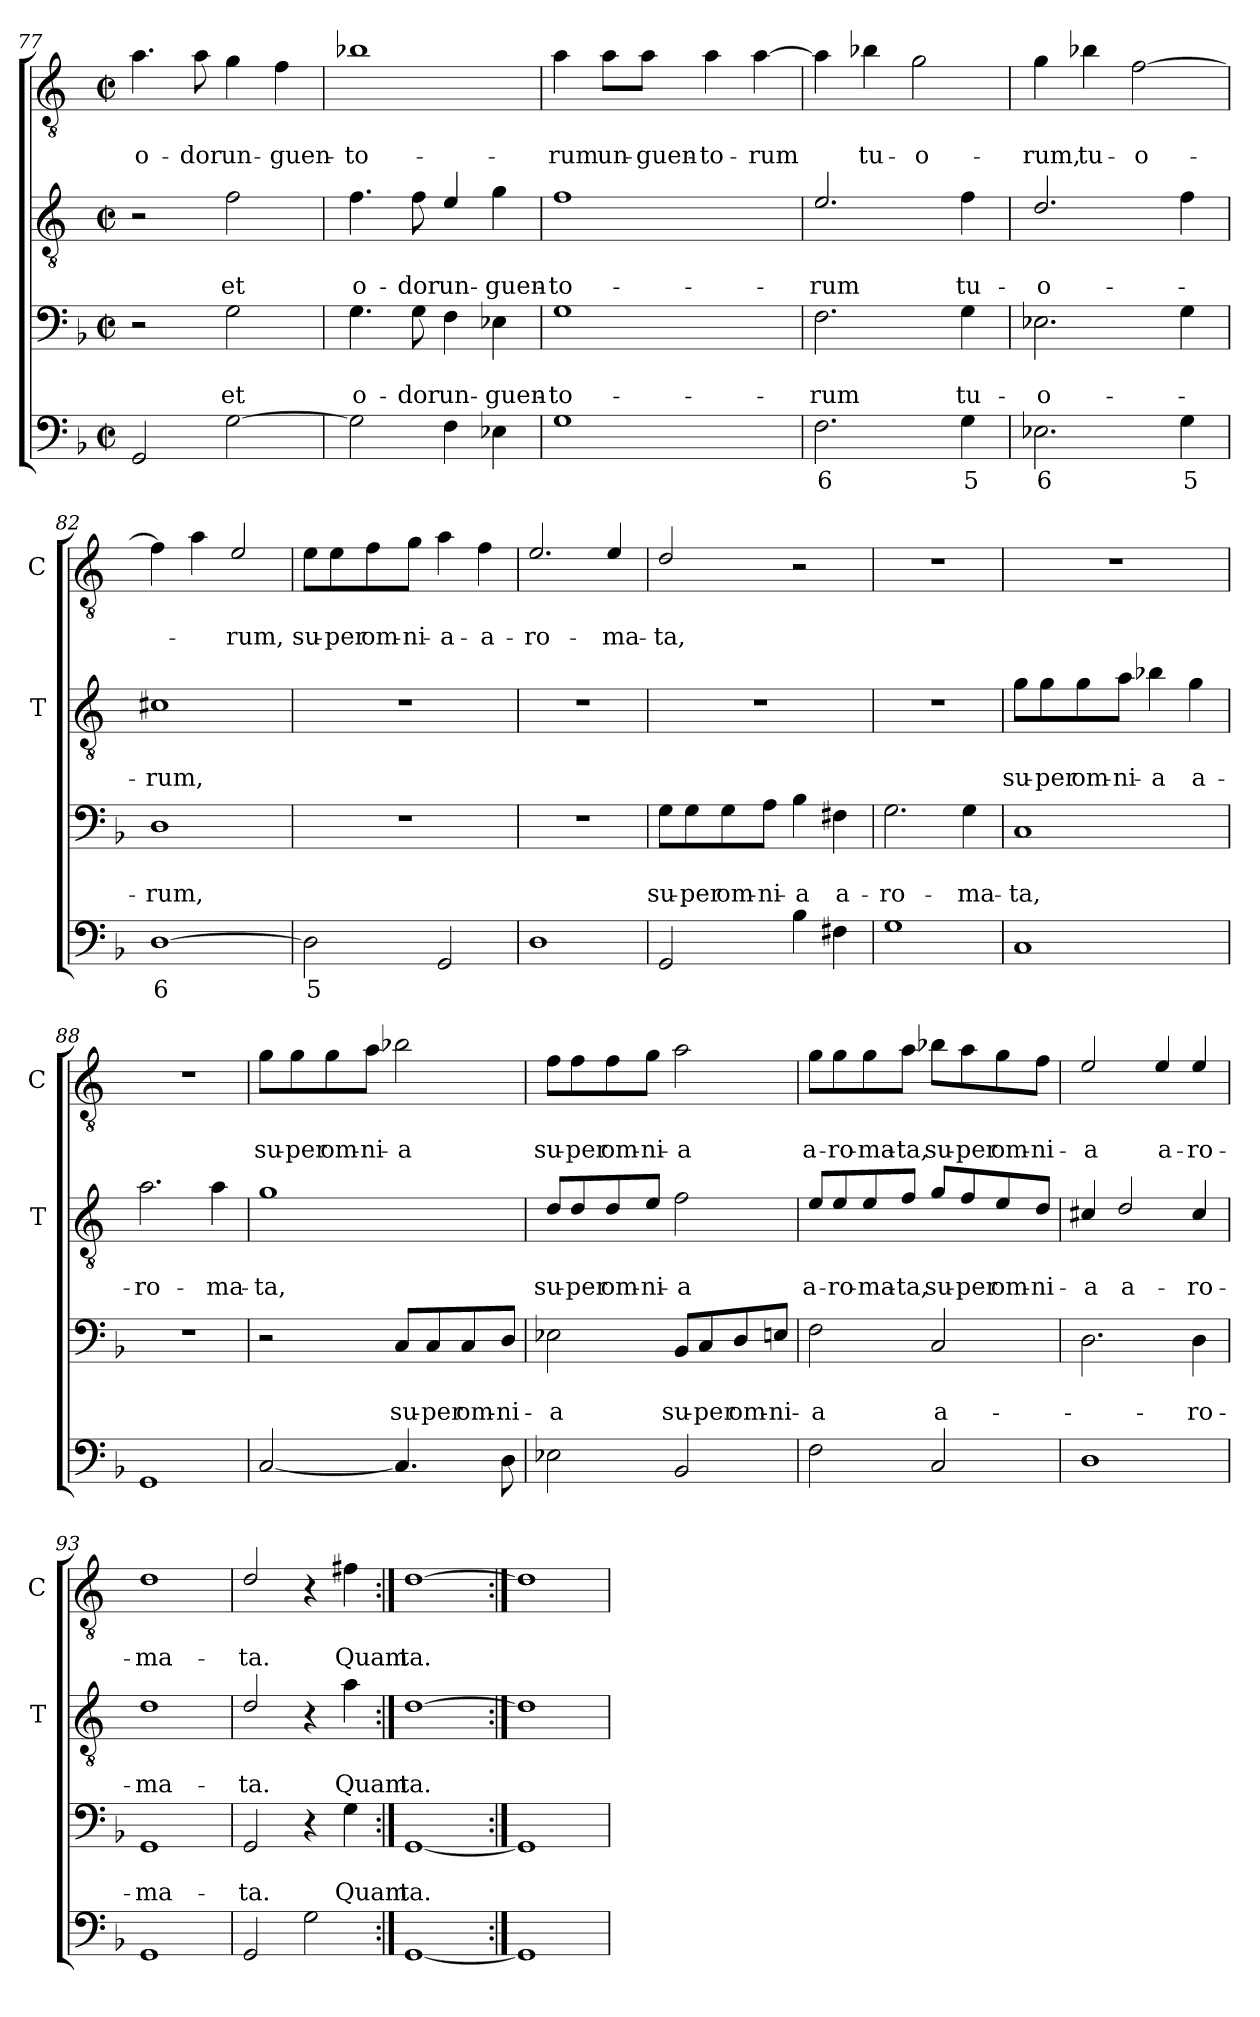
**kern	**text	**kern	**text	**text	**kern	**text	**text	**kern	**text	**text
*part4	*part4	*part3	*part3	*part3	*part2	*part2	*part2	*part1	*part1	*part1
*staff4	*staff4	*staff3	*staff3	*staff3	*staff2	*staff2	*staff2	*staff1	*staff1	*staff1
*	*	*	*	*	*I'T	*	*	*I'C	*	*
*clefF4	*	*clefF4	*	*	*clefGv2	*	*	*clefGv2	*	*
*	*	*	*	*	*ITrd4c7	*	*	*ITrd4c7	*	*
*k[b-]	*	*k[b-]	*	*	*k[b-]	*	*	*k[b-]	*	*
*F:	*	*F:	*	*	*F:	*	*	*F:	*	*
*M2/2	*	*M2/2	*	*	*M2/2	*	*	*M2/2	*	*
*met(c|)	*	*met(c|)	*	*	*met(c|)	*	*	*met(c|)	*	*
=77	=77	=77	=77	=77	=77	=77	=77	=77	=77	=77
!	!	!	!	!	!	!	!	!	!	!LO:LY:b
2GG/	.	2r	.	.	2r	.	.	4.d\	.	o-
!	!	!	!	!	!	!	!	!	!	!LO:LY:b
.	.	.	.	.	.	.	.	8d\	.	-dor
!	!	!	!	!LO:LY:b	!	!	!LO:LY:b	!	!	!LO:LY:b
[2G\	.	2G\	.	et	2B-\	.	et	4c\	.	un-
!	!	!	!	!	!	!	!	!	!	!LO:LY:b
.	.	.	.	.	.	.	.	4B-\	.	-guen-
=78	=78	=78	=78	=78	=78	=78	=78	=78	=78	=78
!	!	!	!	!LO:LY:b	!	!	!LO:LY:b	!	!	!LO:LY:b
2G\]	.	4.G\	.	o-	4.B-\	.	o-	1e-X	.	-to-
!	!	!	!	!LO:LY:b	!	!	!LO:LY:b	!	!	!
.	.	8G\	.	-dor	8B-\	.	-dor	.	.	.
!	!	!	!	!LO:LY:b	!	!	!LO:LY:b	!	!	!
4F\	.	4F\	.	un-	4A/	.	un-	.	.	.
!	!	!	!	!LO:LY:b	!	!	!LO:LY:b	!	!	!
4E-X\	.	4E-X\	.	-guen-	4c\	.	-guen-	.	.	.
=79	=79	=79	=79	=79	=79	=79	=79	=79	=79	=79
!	!	!	!	!LO:LY:b	!	!	!LO:LY:b	!	!	!LO:LY:b
1G	.	1G	.	-to-	1B-	.	-to-	4d\	.	-rum
!	!	!	!	!	!	!	!	!	!	!LO:LY:b
.	.	.	.	.	.	.	.	8d\L	.	un-
!	!	!	!	!	!	!	!	!	!	!LO:LY:b
.	.	.	.	.	.	.	.	8d\J	.	-guen-
!	!	!	!	!	!	!	!	!	!	!LO:LY:b
.	.	.	.	.	.	.	.	4d\	.	-to-
!	!	!	!	!	!	!	!	!	!	!LO:LY:b
.	.	.	.	.	.	.	.	[4d\	.	-rum
!!LO:LB:g=z
=80	=80	=80	=80	=80	=80	=80	=80	=80	=80	=80
!	!LO:LY:b	!	!	!LO:LY:b	!	!	!LO:LY:b	!	!	!
2.F\	6	2.F\	.	-rum	2.A/	.	-rum	4d\]	.	.
!	!	!	!	!	!	!	!	!	!	!LO:LY:b
.	.	.	.	.	.	.	.	4e-X\	.	tu-
!	!	!	!	!	!	!	!	!	!	!LO:LY:b
.	.	.	.	.	.	.	.	2c\	.	-o-
!	!LO:LY:b	!	!	!LO:LY:b	!	!	!LO:LY:b	!	!	!
4G\	5	4G\	.	tu-	4B-\	.	tu-	.	.	.
=81	=81	=81	=81	=81	=81	=81	=81	=81	=81	=81
!	!LO:LY:b	!	!	!LO:LY:b	!	!	!LO:LY:b	!	!	!LO:LY:b
2.E-X\	6	2.E-X\	.	-o-	2.G/	.	-o-	4c\	.	-rum,
!	!	!	!	!	!	!	!	!	!	!LO:LY:b
.	.	.	.	.	.	.	.	4e-X\	.	tu-
!	!	!	!	!	!	!	!	!	!	!LO:LY:b
.	.	.	.	.	.	.	.	[2B-\	.	-o-
!	!LO:LY:b	!	!	!	!	!	!	!	!	!
4G\	5	4G\	.	.	4B-\	.	.	.	.	.
=82	=82	=82	=82	=82	=82	=82	=82	=82	=82	=82
!	!LO:LY:b	!	!	!LO:LY:b	!	!	!LO:LY:b	!	!	!
[1D	6	1D	.	-rum,	1F#X	.	-rum,	4B-\]	.	.
.	.	.	.	.	.	.	.	4d\	.	.
!	!	!	!	!	!	!	!	!	!	!LO:LY:b
.	.	.	.	.	.	.	.	2A/	.	-rum,
=83	=83	=83	=83	=83	=83	=83	=83	=83	=83	=83
!	!LO:LY:b	!	!	!	!	!	!	!	!	!LO:LY:b
2D\]	5	1r	.	.	1r	.	.	8A\L	.	su-
!	!	!	!	!	!	!	!	!	!	!LO:LY:b
.	.	.	.	.	.	.	.	8A\	.	-per
!	!	!	!	!	!	!	!	!	!	!LO:LY:b
.	.	.	.	.	.	.	.	8B-\	.	om-
!	!	!	!	!	!	!	!	!	!	!LO:LY:b
.	.	.	.	.	.	.	.	8c\J	.	-ni-
!	!	!	!	!	!	!	!	!	!	!LO:LY:b
2GG/	.	.	.	.	.	.	.	4d\	.	a-
!	!	!	!	!	!	!	!	!	!	!LO:LY:b
.	.	.	.	.	.	.	.	4B-\	.	-a-
=84	=84	=84	=84	=84	=84	=84	=84	=84	=84	=84
!	!	!	!	!	!	!	!	!	!	!LO:LY:b
1D	.	1r	.	.	1r	.	.	2.A/	.	-ro-
!	!	!	!	!	!	!	!	!	!	!LO:LY:b
.	.	.	.	.	.	.	.	4A/	.	-ma-
=85	=85	=85	=85	=85	=85	=85	=85	=85	=85	=85
!	!	!	!	!LO:LY:b	!	!	!	!	!	!LO:LY:b
2GG/	.	8G\L	.	su-	1r	.	.	2G/	.	-ta,
!	!	!	!	!LO:LY:b	!	!	!	!	!	!
.	.	8G\	.	-per	.	.	.	.	.	.
!	!	!	!	!LO:LY:b	!	!	!	!	!	!
.	.	8G\	.	om-	.	.	.	.	.	.
!	!	!	!	!LO:LY:b	!	!	!	!	!	!
.	.	8A\J	.	-ni-	.	.	.	.	.	.
!	!	!	!	!LO:LY:b	!	!	!	!	!	!
4B-\	.	4B-\	.	-a	.	.	.	2r	.	.
!	!	!	!	!LO:LY:b	!	!	!	!	!	!
4F#X\	.	4F#X\	.	a-	.	.	.	.	.	.
!!LO:LB:g=z
=86	=86	=86	=86	=86	=86	=86	=86	=86	=86	=86
!	!	!	!	!LO:LY:b	!	!	!	!	!	!
1G	.	2.G\	.	-ro-	1r	.	.	1r	.	.
!	!	!	!	!LO:LY:b	!	!	!	!	!	!
.	.	4G\	.	-ma-	.	.	.	.	.	.
=87	=87	=87	=87	=87	=87	=87	=87	=87	=87	=87
!	!	!	!	!LO:LY:b	!	!	!LO:LY:b	!	!	!
1C	.	1C	.	-ta,	8c\L	.	su-	1r	.	.
!	!	!	!	!	!	!	!LO:LY:b	!	!	!
.	.	.	.	.	8c\	.	-per	.	.	.
!	!	!	!	!	!	!	!LO:LY:b	!	!	!
.	.	.	.	.	8c\	.	om-	.	.	.
!	!	!	!	!	!	!	!LO:LY:b	!	!	!
.	.	.	.	.	8d\J	.	-ni-	.	.	.
!	!	!	!	!	!	!	!LO:LY:b	!	!	!
.	.	.	.	.	4e-X\	.	-a	.	.	.
!	!	!	!	!	!	!	!LO:LY:b	!	!	!
.	.	.	.	.	4c\	.	a-	.	.	.
=88	=88	=88	=88	=88	=88	=88	=88	=88	=88	=88
!	!	!	!	!	!	!	!LO:LY:b	!	!	!
1GG	.	1r	.	.	2.d\	.	-ro-	1r	.	.
!	!	!	!	!	!	!	!LO:LY:b	!	!	!
.	.	.	.	.	4d\	.	-ma-	.	.	.
=89	=89	=89	=89	=89	=89	=89	=89	=89	=89	=89
!	!	!	!	!	!	!	!LO:LY:b	!	!	!LO:LY:b
[2C/	.	2r	.	.	1c	.	-ta,	8c\L	.	su-
!	!	!	!	!	!	!	!	!	!	!LO:LY:b
.	.	.	.	.	.	.	.	8c\	.	-per
!	!	!	!	!	!	!	!	!	!	!LO:LY:b
.	.	.	.	.	.	.	.	8c\	.	om-
!	!	!	!	!	!	!	!	!	!	!LO:LY:b
.	.	.	.	.	.	.	.	8d\J	.	-ni-
!	!	!	!	!LO:LY:b	!	!	!	!	!	!LO:LY:b
4.C/]	.	8C/L	.	su-	.	.	.	2e-X\	.	-a
!	!	!	!	!LO:LY:b	!	!	!	!	!	!
.	.	8C/	.	-per	.	.	.	.	.	.
!	!	!	!	!LO:LY:b	!	!	!	!	!	!
.	.	8C/	.	om-	.	.	.	.	.	.
!	!	!	!	!LO:LY:b	!	!	!	!	!	!
8D\	.	8D/J	.	-ni-	.	.	.	.	.	.
=90	=90	=90	=90	=90	=90	=90	=90	=90	=90	=90
!	!	!	!	!LO:LY:b	!	!	!LO:LY:b	!	!	!LO:LY:b
2E-X\	.	2E-i\	.	-a	8G/L	.	su-	8B-\L	.	su-
!	!	!	!	!	!	!	!LO:LY:b	!	!	!LO:LY:b
.	.	.	.	.	8G/	.	-per	8B-\	.	-per
!	!	!	!	!	!	!	!LO:LY:b	!	!	!LO:LY:b
.	.	.	.	.	8G/	.	om-	8B-\	.	om-
!	!	!	!	!	!	!	!LO:LY:b	!	!	!LO:LY:b
.	.	.	.	.	8A/J	.	-ni-	8c\J	.	-ni-
!	!	!	!	!LO:LY:b	!	!	!LO:LY:b	!	!	!LO:LY:b
2BB-/	.	8BB-/L	.	su-	2B-\	.	-a	2d\	.	-a
!	!	!	!	!LO:LY:b	!	!	!	!	!	!
.	.	8C/	.	-per	.	.	.	.	.	.
!	!	!	!	!LO:LY:b	!	!	!	!	!	!
.	.	8D/	.	om-	.	.	.	.	.	.
!	!	!	!	!LO:LY:b	!	!	!	!	!	!
.	.	8En/J	.	-ni-	.	.	.	.	.	.
!!LO:LB:g=z
=91	=91	=91	=91	=91	=91	=91	=91	=91	=91	=91
!	!	!	!	!LO:LY:b	!	!	!LO:LY:b	!	!	!LO:LY:b
2F\	.	2F\	.	-a	8A/L	.	a-	8c\L	.	a-
!	!	!	!	!	!	!	!LO:LY:b	!	!	!LO:LY:b
.	.	.	.	.	8A/	.	-ro-	8c\	.	-ro-
!	!	!	!	!	!	!	!LO:LY:b	!	!	!LO:LY:b
.	.	.	.	.	8A/	.	-ma-	8c\	.	-ma-
!	!	!	!	!	!	!	!LO:LY:b	!	!	!LO:LY:b
.	.	.	.	.	8B-/J	.	-ta,	8d\J	.	-ta,
!	!	!	!	!LO:LY:b	!	!	!LO:LY:b	!	!	!LO:LY:b
2C/	.	2C/	.	a-	8c/L	.	su-	8e-X\L	.	su-
!	!	!	!	!	!	!	!LO:LY:b	!	!	!LO:LY:b
.	.	.	.	.	8B-/	.	-per	8d\	.	-per
!	!	!	!	!	!	!	!LO:LY:b	!	!	!LO:LY:b
.	.	.	.	.	8A/	.	om-	8c\	.	om-
!	!	!	!	!	!	!	!LO:LY:b	!	!	!LO:LY:b
.	.	.	.	.	8G/J	.	-ni-	8B-\J	.	-ni-
=92	=92	=92	=92	=92	=92	=92	=92	=92	=92	=92
!	!	!	!	!	!	!	!LO:LY:b	!	!	!LO:LY:b
1D	.	2.D\	.	.	4F#X/	.	-a	2A/	.	-a
!	!	!	!	!	!	!	!LO:LY:b	!	!	!
.	.	.	.	.	2G/	.	a-	.	.	.
!	!	!	!	!	!	!	!	!	!	!LO:LY:b
.	.	.	.	.	.	.	.	4A/	.	a-
!	!	!	!	!LO:LY:b	!	!	!LO:LY:b	!	!	!LO:LY:b
.	.	4D\	.	-ro-	4F#/	.	-ro-	4A/	.	-ro-
=93	=93	=93	=93	=93	=93	=93	=93	=93	=93	=93
!	!	!	!	!LO:LY:b	!	!	!LO:LY:b	!	!	!LO:LY:b
1GG	.	1GG	.	-ma-	1G	.	-ma-	1G	.	-ma-
=94	=94	=94	=94	=94	=94	=94	=94	=94	=94	=94
!	!	!	!	!LO:LY:b	!	!	!LO:LY:b	!	!	!LO:LY:b
2GG/	.	2GG/	.	-ta.	2G/	.	-ta.	2G/	.	-ta.
2G\	.	4r	.	.	4r	.	.	4r	.	.
!	!	!	!	!LO:LY:b	!	!	!LO:LY:b	!	!	!LO:LY:b
.	.	4G\	.	Quam	4d\	.	Quam	4Bn\	.	Quam
=95:|!	=95:|!	=95:|!	=95:|!	=95:|!	=95:|!	=95:|!	=95:|!	=95:|!	=95:|!	=95:|!
!	!	!	!	!LO:LY:b	!	!	!LO:LY:b	!	!	!LO:LY:b
[1GG	.	[1GG	.	ta.	[1G	.	ta.	[1G	.	ta.
=96:|!	=96:|!	=96:|!	=96:|!	=96:|!	=96:|!	=96:|!	=96:|!	=96:|!	=96:|!	=96:|!
1GG]	.	1GG]	.	.	1G]	.	.	1G]	.	.
=	=	=	=	=	=	=	=	=	=	=
*-	*-	*-	*-	*-	*-	*-	*-	*-	*-	*-
